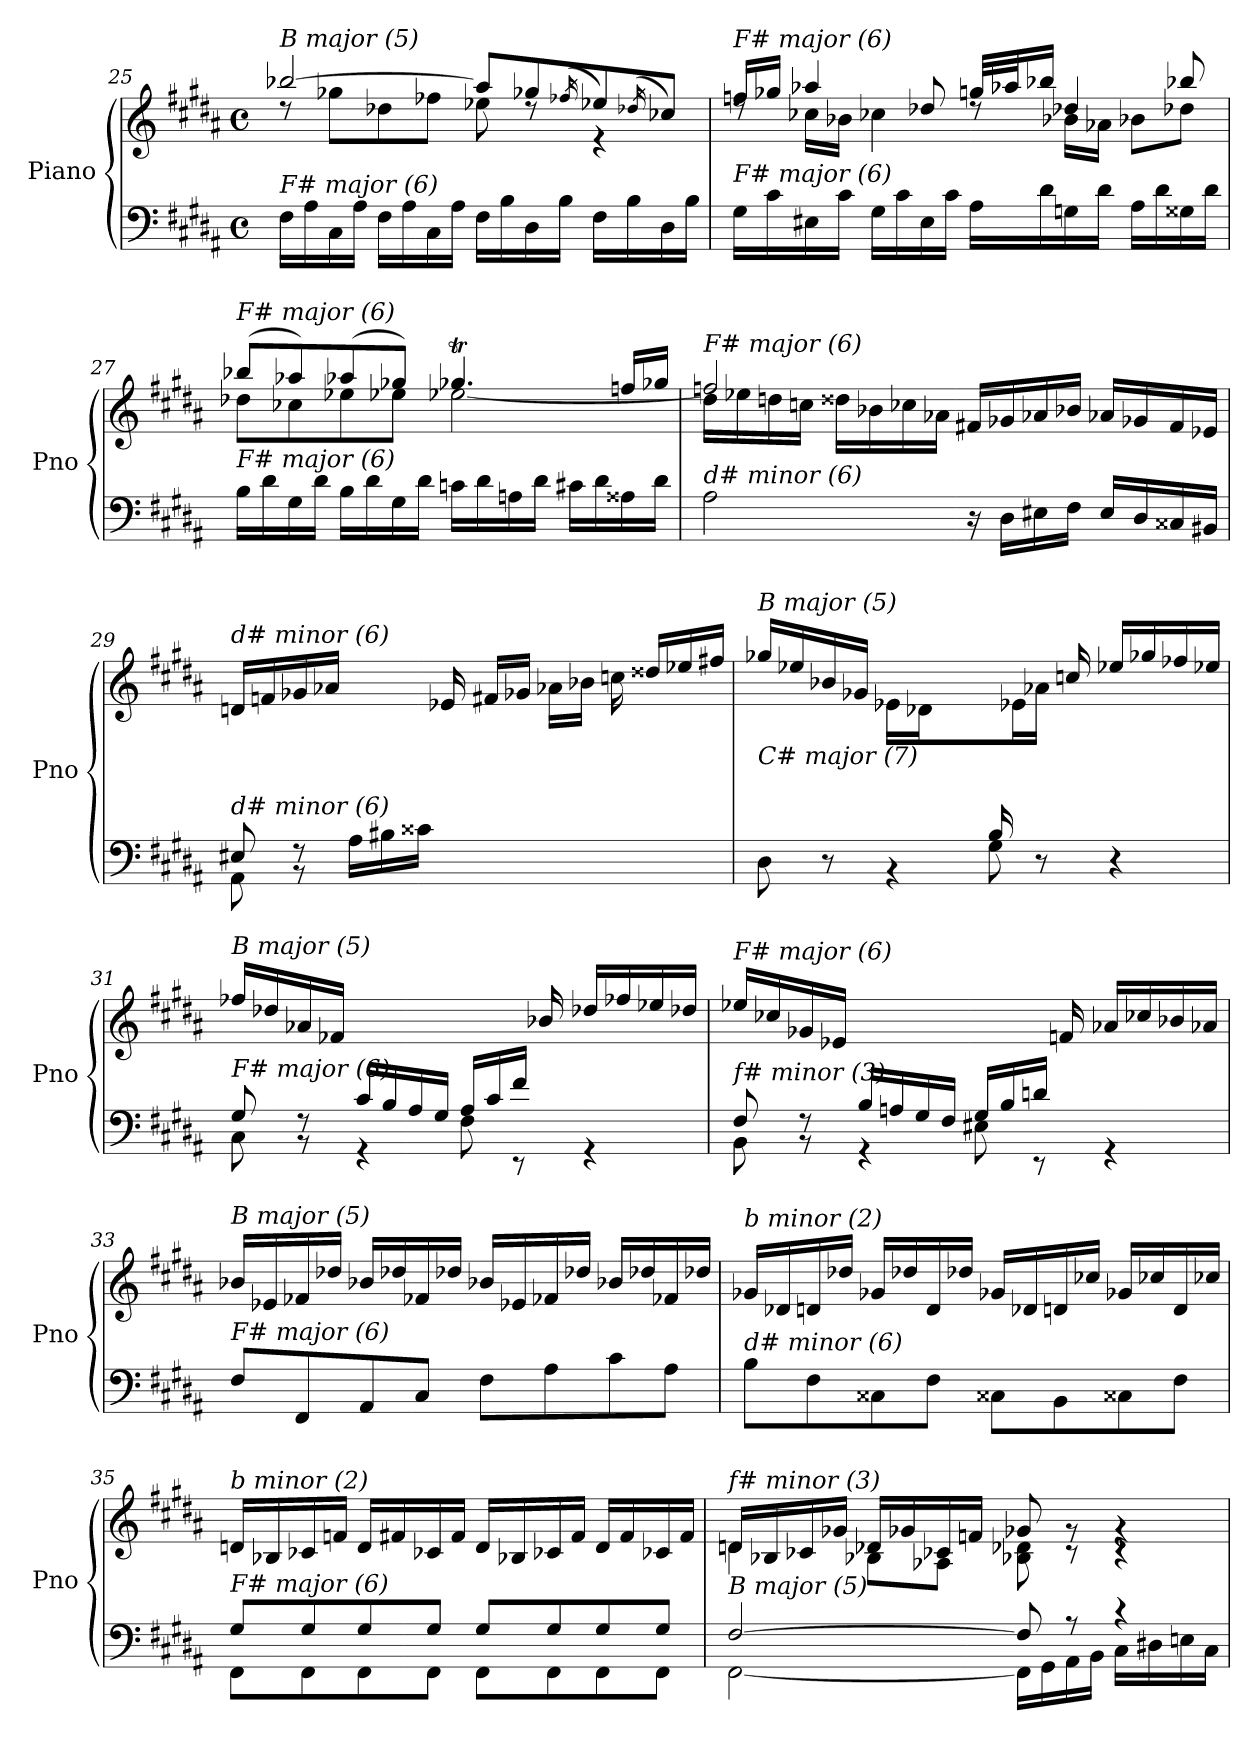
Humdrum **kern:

**kern	**kern
*part1	*part1
*staff2	*staff1
*I"Piano	*
*I'Pno	*
!!LO:LB:g=z
*clefF4	*clefG2
*k[f#c#g#d#a#]	*k[f#c#g#d#a#]
*M4/4	*M4/4
*met(c)	*met(c)
=25	=25
*	*^
!	!LO:TX:i:t=B major (5)	!
!LO:TX:i:t=F# major (6)	!	!
16F#\LL	[2bb-Xi/	8rdd
16A#\	.	.
16C#\	.	8gg-Xi\L
16A#\JJ	.	.
16F#\LL	.	8dd-Xi\
16A#\	.	.
16C#\	.	8ff-Xi\J
16A#\JJ	.	.
16F#\LL	8aa#/L]	8ee-Xi\
16B\	.	.
16D#\	8gg-Xi/	8rdd
16B\JJ	.	.
.	(>16qff-Xi/	.
16F#\LL	8ee-Xi/)	4r
16B\	.	.
.	(>16qdd-Xi/	.
16D#\	8cc-Xi/J)	.
16B\JJ	.	.
=26	=26	=26
!	!LO:TX:i:t=F# major (6)	!
!LO:TX:i:t=F# major (6)	!	!
16G#\LL	16ffni/LL	8rdd
16c#\	16gg-Xi/JJ	.
16E#X\	4aa-Xi/	16cc-Xi\LL
16c#\JJ	.	16b-Xi\JJ
16G#\LL	.	4cc-Xi\
16c#\	.	.
16E#\	8dd-Xi/	.
16c#\JJ	.	.
16A#\LL	32ggni/LLL	8rdd
.	32aa-Xi/J	.
16d#\	16bb-Xi/JJ	.
16Gni\	4dd-Xi/	16b-Xi\LL
16d#\JJ	.	16a-Xi\JJ
16A#\LL	.	8b-Xi\L
16d#\	.	.
16G##i\	8bb-Xi/	8dd-Xi\J
16d#\JJ	.	.
=27	=27	=27
!	!LO:TX:i:t=F# major (6)	!
!LO:TX:i:t=F# major (6)	!	!
16B\LL	(8bb-Xi/L	8dd-Xi\L
16d#\	.	.
16G#\	8aa-Xi/)	8cc-Xi\
16d#\JJ	.	.
16B\LL	(8aa-Xi/	8ee-Xi\
16d#\	.	.
16G#\	8gg-Xi/J)	8ee-Xi\J
16d#\JJ	.	.
16cni\LL	4.gg-XTi/	[2ee-Xi\
16d#\	.	.
16Ani\	.	.
16d#\JJ	.	.
16c#i\LL	.	.
16d#\	.	.
16A##i\	16ffni/LL	.
16d#\JJ	16gg-Xi/JJ	.
!!LO:LB:g=z	!!
=28	=28	=28
*^	*	*
!	!	!LO:TX:i:t=F# major (6)	!
!LO:TX:i:t=d# minor (6)	!	!	!
2ryy	2A#\	2ffni/	16dd#\LL]
.	.	.	16ee-Xi\
.	.	.	16ddni\
.	.	.	16ccni\JJ
.	.	.	16dd##i\LL
.	.	.	16b-Xi\
.	.	.	16cc-Xi\
.	.	.	16a-Xi\JJ
2ryy	16r	16f#Xi/LL	2ryy
.	16D#\LL	16g-Xi/	.
.	16E#X\	16a-Xi/	.
.	16F#\JJ	16b-Xi/JJ	.
.	16E#/LL	16a-Xi/LL	.
.	16D#/	16g-Xi/	.
.	16C##X/	16f#i/	.
.	16BB#X/JJ	16e-Xi/JJ	.
=29	=29	=29	=29
*	*	*	*^
!	!	!LO:TX:i:t=d# minor (6)	!	!
!LO:TX:i:t=d# minor (6)	!	!	!	!
8E#X/	8AA#\	16dni/LL	2ryy	4ryy
.	.	16fni/	.	.
8rBB	8rF	16g-Xi/	.	.
.	.	16a-Xi/JJ	.	.
16A#\LL	2.ryy	8.ryy	.	2.ryy
16B#X\	.	.	.	.
16c##X\JJ	.	.	.	.
8.ryy	.	16e-Xi/	.	.
.	.	16f#Xi/LL	8ryy	.
.	.	16g-Xi/JJ	.	.
8.ryy	.	8.ryy	16a-Xi\LL	.
.	.	.	16b-Xi\JJ	.
.	.	.	16ccni\	.
8.ryy	.	16dd##Xi/LL	8.ryy	.
.	.	16ee-Xi/	.	.
.	.	16ff#Xi/JJ	.	.
*	*	*v	*v	*v
!!LO:LB:g=z
=30	=30	=30
!	!	!LO:TX:i:t=B major (5)
!LO:TX:i:t=C# major (7)	!	!
4.ryy	8D#\	16gg-Xi/LL
.	.	16ee-Xi/
.	8r	16b-Xi/
.	.	16g-Xi/JJ
.	4r	16e-Xi\LL
.	.	16d-Xi\
16B#X/	.	8.ryy
16A#/JJ	.	.
16B#/LL	8G#\	.
4..ryy	.	16e-Xi\
.	8r	16a-Xi\JJ
.	.	16ccni/
.	4r	16ee-Xi/LL
.	.	16gg-Xi/
.	.	16ff-Xi/
.	.	16ee-Xi/JJ
=31	=31	=31
*	*^	*^
!	!	!	!LO:TX:i:t=B major (5)	!
!LO:TX:i:t=F# major (6)	!	!	!	!
4ryy	8G#/	8C#\	16ff-Xi/LL	4ryy
.	.	.	16dd-Xi/	.
.	8rBB	8rF	16a-Xi/	.
.	.	.	16f-Xi/JJ	.
16c#/LL	4rGG	2.ryy	4..ryy	2.ryy
16B/	.	.	.	.
16A#/	.	.	.	.
16G#/JJ	.	.	.	.
16A#/LL	8F#\	.	.	.
16c#/	.	.	.	.
16f#/JJ	8rEE	.	.	.
4ryy	.	.	16b-Xi/	.
.	4rGG	.	16dd-Xi/LL	.
.	.	.	16ff-Xi/	.
.	.	.	16ee-Xi/	.
16ryy	.	.	16dd-Xi/JJ	.
=32	=32	=32	=32	=32
!	!	!	!LO:TX:i:t=F# major (6)	!
!LO:TX:i:t=f# minor (3)	!	!	!	!
4ryy	8F#/	8BB\	16ee-Xi/LL	4ryy
.	.	.	16cc-Xi/	.
.	8rBB	8rF	16g-Xi/	.
.	.	.	16e-Xi/JJ	.
16B/LL	4rGG	2.ryy	4..ryy	2.ryy
16An/	.	.	.	.
16G#/	.	.	.	.
16F#/JJ	.	.	.	.
16G#/LL	8E#X\	.	.	.
16B/	.	.	.	.
16dn/JJ	8rEE	.	.	.
4ryy	.	.	16fni/	.
.	4rGG	.	16a-Xi/LL	.
.	.	.	16cc-Xi/	.
.	.	.	16b-Xi/	.
16ryy	.	.	16a-Xi/JJ	.
*v	*v	*v	*	*
*	*v	*v
!!LO:PB:g=z
=33	=33
!	!LO:TX:i:t=B major (5)
!LO:TX:i:t=F# major (6)	!
8F#/L	16b-Xi/LL
.	16e-Xi/
8FF#/	16f-Xi/
.	16dd-Xi/JJ
8AA#/	16b-Xi/LL
.	16dd-Xi/
8C#/J	16f-Xi/
.	16dd-Xi/JJ
8F#\L	16b-Xi/LL
.	16e-Xi/
8A#\	16f-Xi/
.	16dd-Xi/JJ
8c#\	16b-Xi/LL
.	16dd-Xi/
8A#\J	16f-Xi/
.	16dd-Xi/JJ
=34	=34
!	!LO:TX:i:t=b minor (2)
!LO:TX:i:t=d# minor (6)	!
8B\L	16g-Xi/LL
.	16d-Xi/
8F#\	16dn/
.	16dd-Xi/JJ
8C##Xi\	16g-Xi/LL
.	16dd-Xi/
8F#\J	16d/
.	16dd-Xi/JJ
8C##Xi\L	16g-Xi/LL
.	16d-Xi/
8BB\	16d/
.	16cc-Xi/JJ
8C##Xi\	16g-Xi/LL
.	16cc-Xi/
8F#\J	16d/
.	16cc-Xi/JJ
=35	=35
*^	*
!	!	!LO:TX:i:t=b minor (2)
!LO:TX:i:t=F# major (6)	!	!
8G#/L	8FF#\L	16dn/LL
.	.	16B-Xi/
8G#/	8FF#\	16c-Xi/
.	.	16fni/JJ
8G#/	8FF#\	16d/LL
.	.	16f#i/
8G#/J	8FF#\J	16c-Xi/
.	.	16f#i/JJ
8G#/L	8FF#\L	16d/LL
.	.	16B-Xi/
8G#/	8FF#\	16c-Xi/
.	.	16f#i/JJ
8G#/	8FF#\	16d/LL
.	.	16f#i/
8G#/J	8FF#\J	16c-Xi/
.	.	16f#i/JJ
!!LO:LB:g=z
=36	=36	=36
*	*	*^
!	!	!LO:TX:i:t=f# minor (3)	!
!LO:TX:i:t=B major (5)	!	!	!
[2F#/	[2FF#\	16dn/LL	4d\
.	.	16B-Xi/	.
.	.	16c-Xi/	.
.	.	16g-Xi/JJ	.
.	.	16d-Xi/LL	8B-Xi\L
.	.	16g-Xi/	.
.	.	16c-Xi/	8A-Xi\J
.	.	16fni/JJ	.
8F#/]	16FF#\LL]	8g-Xi/	8B-Xi\ 8d-Xi\
.	16GG#\	.	.
8r	16AA#\	8rg	8r
.	16BB\JJ	.	.
4r	16C#\LL	4rg	4r
.	16D#X\	.	.
.	16En\	.	.
.	16C#\JJ	.	.
*v	*v	*	*
*	*v	*v
=	=
*-	*-
